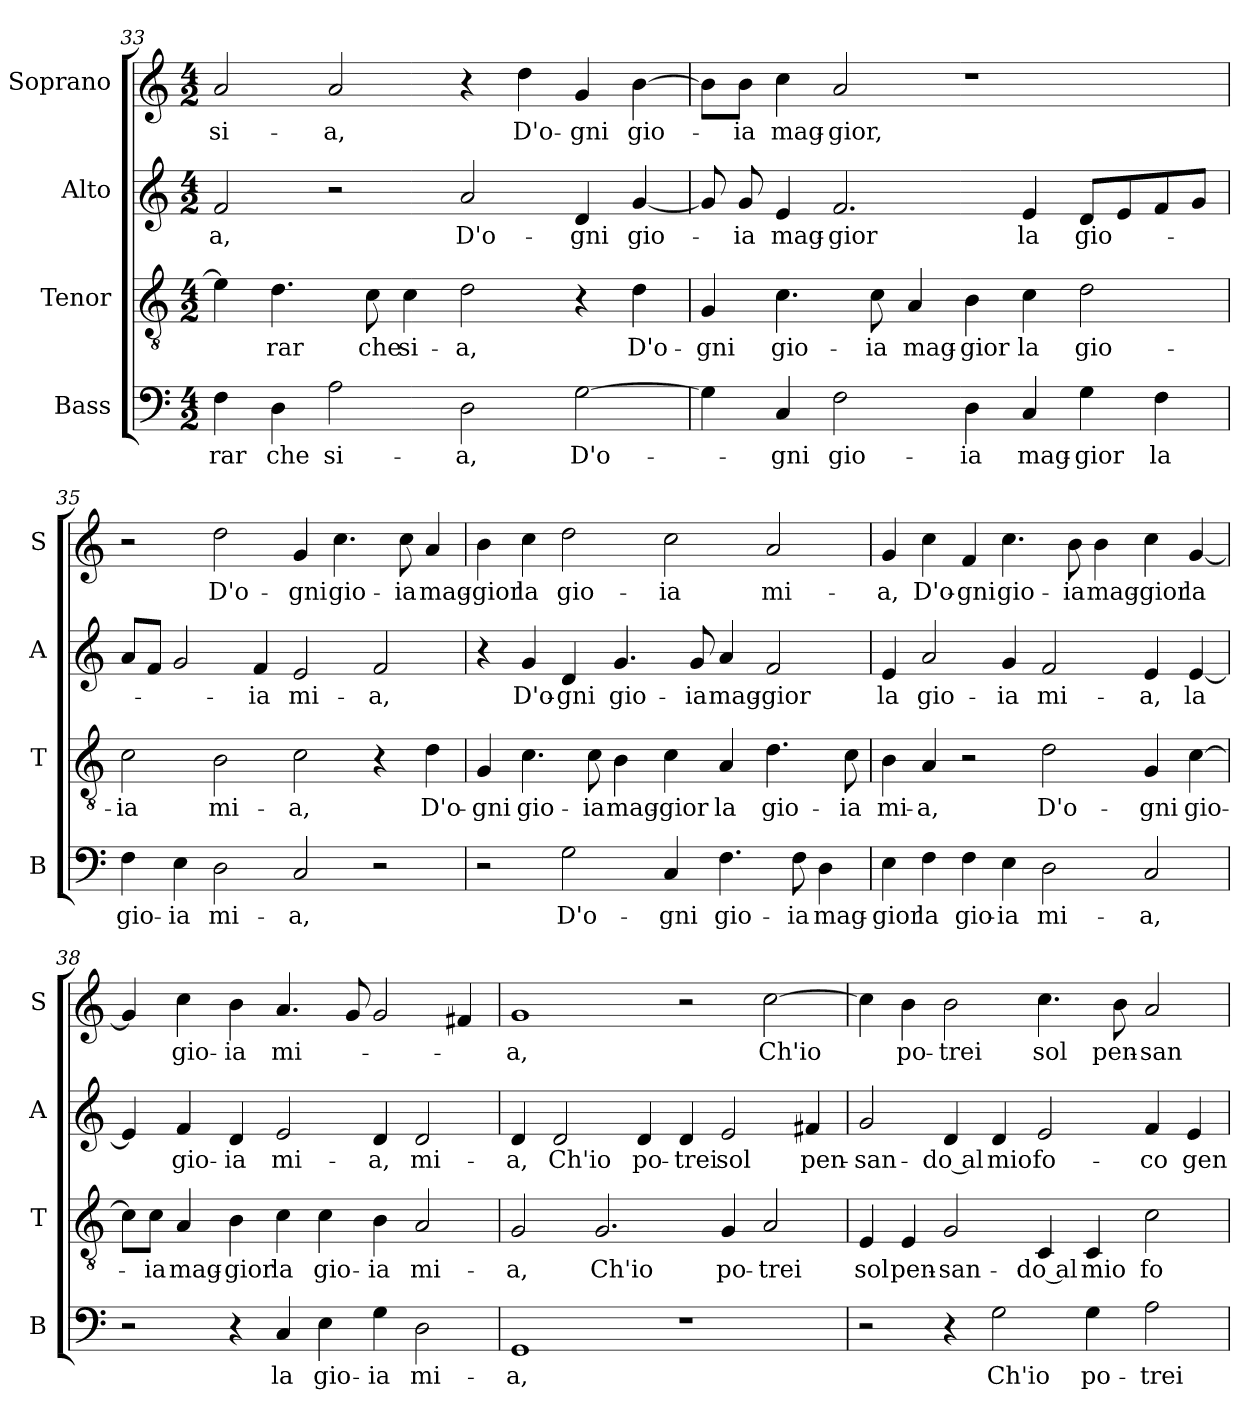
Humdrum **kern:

**kern	**text	**kern	**text	**kern	**text	**kern	**text
*part4	*part4	*part3	*part3	*part2	*part2	*part1	*part1
*staff4	*staff4	*staff3	*staff3	*staff2	*staff2	*staff1	*staff1
*I"Bass	*	*I"Tenor	*	*I"Alto	*	*I"Soprano	*
*I'B	*	*I'T	*	*I'A	*	*I'S	*
*clefF4	*	*clefGv2	*	*clefG2	*	*clefG2	*
*k[]	*	*k[]	*	*k[]	*	*k[]	*
*C:	*	*C:	*	*C:	*	*C:	*
*M4/2	*	*M4/2	*	*M4/2	*	*M4/2	*
=33	=33	=33	=33	=33	=33	=33	=33
!	!LO:LY:b	!	!	!	!LO:LY:b	!	!LO:LY:b
4F\	-rar	4e\]	.	2f/	-a,	2a/	si-
!	!LO:LY:b	!	!LO:LY:b	!	!	!	!
4D\	che	4.d\	-rar	.	.	.	.
!	!LO:LY:b	!	!	!	!	!	!LO:LY:b
2A\	si-	.	.	2r	.	2a/	-a,
!	!	!	!LO:LY:b	!	!	!	!
.	.	8c\	che	.	.	.	.
!	!	!	!LO:LY:b	!	!	!	!
.	.	4c\	si-	.	.	.	.
!	!LO:LY:b	!	!LO:LY:b	!	!LO:LY:b	!	!
2D\	-a,	2d\	-a,	2a/	D'o-	4r	.
!	!	!	!	!	!	!	!LO:LY:b
.	.	.	.	.	.	4dd\	D'o-
!	!LO:LY:b	!	!	!	!LO:LY:b	!	!LO:LY:b
[2G\	D'o-	4r	.	4d/	-gni	4g/	-gni
!	!	!	!LO:LY:b	!	!LO:LY:b	!	!LO:LY:b
.	.	4d\	D'o-	[4g/	gio-	[4b\	gio-
!!LO:LB:g=z
=34	=34	=34	=34	=34	=34	=34	=34
!	!	!	!LO:LY:b	!	!	!	!
4G\]	.	4G/	-gni	8g/]	.	8b\L]	.
!	!	!	!	!	!LO:LY:b	!	!LO:LY:b
.	.	.	.	8g/	-ia	8b\J	-ia
!	!LO:LY:b	!	!LO:LY:b	!	!LO:LY:b	!	!LO:LY:b
4C/	-gni	4.c\	gio-	4e/	mag-	4cc\	mag-
!	!LO:LY:b	!	!	!	!LO:LY:b	!	!LO:LY:b
2F\	gio-	.	.	2.f/	-gior	2a/	-gior,
!	!	!	!LO:LY:b	!	!	!	!
.	.	8c\	-ia	.	.	.	.
!	!	!	!LO:LY:b	!	!	!	!
.	.	4A/	mag-	.	.	.	.
!	!LO:LY:b	!	!LO:LY:b	!	!	!	!
4D\	-ia	4B\	-gior	.	.	1r	.
!	!LO:LY:b	!	!LO:LY:b	!	!LO:LY:b	!	!
4C/	mag-	4c\	la	4e/	la	.	.
!	!LO:LY:b	!	!LO:LY:b	!	!LO:LY:b	!	!
4G\	-gior	2d\	gio-	8d/L	gio-	.	.
.	.	.	.	8e/	.	.	.
!	!LO:LY:b	!	!	!	!	!	!
4F\	la	.	.	8f/	.	.	.
.	.	.	.	8g/J	.	.	.
=35	=35	=35	=35	=35	=35	=35	=35
!	!LO:LY:b	!	!LO:LY:b	!	!	!	!
4F\	gio-	2c\	-ia	8a/L	.	2r	.
.	.	.	.	8f/J	.	.	.
!	!LO:LY:b	!	!	!	!	!	!
4E\	-ia	.	.	2g/	.	.	.
!	!LO:LY:b	!	!LO:LY:b	!	!	!	!LO:LY:b
2D\	mi-	2B\	mi-	.	.	2dd\	D'o-
!	!	!	!	!	!LO:LY:b	!	!
.	.	.	.	4f/	-ia	.	.
!	!LO:LY:b	!	!LO:LY:b	!	!LO:LY:b	!	!LO:LY:b
2C/	-a,	2c\	-a,	2e/	mi-	4g/	-gni
!	!	!	!	!	!	!	!LO:LY:b
.	.	.	.	.	.	4.cc\	gio-
!	!	!	!	!	!LO:LY:b	!	!
2r	.	4r	.	2f/	-a,	.	.
!	!	!	!	!	!	!	!LO:LY:b
.	.	.	.	.	.	8cc\	-ia
!	!	!	!LO:LY:b	!	!	!	!LO:LY:b
.	.	4d\	D'o-	.	.	4a/	mag-
=36	=36	=36	=36	=36	=36	=36	=36
!	!	!	!LO:LY:b	!	!	!	!LO:LY:b
2r	.	4G/	-gni	4r	.	4b\	-gior
!	!	!	!LO:LY:b	!	!LO:LY:b	!	!LO:LY:b
.	.	4.c\	gio-	4g/	D'o-	4cc\	la
!	!LO:LY:b	!	!	!	!LO:LY:b	!	!LO:LY:b
2G\	D'o-	.	.	4d/	-gni	2dd\	gio-
!	!	!	!LO:LY:b	!	!	!	!
.	.	8c\	-ia	.	.	.	.
!	!	!	!LO:LY:b	!	!LO:LY:b	!	!
.	.	4B\	mag-	4.g/	gio-	.	.
!	!LO:LY:b	!	!LO:LY:b	!	!	!	!LO:LY:b
4C/	-gni	4c\	-gior	.	.	2cc\	-ia
!	!	!	!	!	!LO:LY:b	!	!
.	.	.	.	8g/	-ia	.	.
!	!LO:LY:b	!	!LO:LY:b	!	!LO:LY:b	!	!
4.F\	gio-	4A/	la	4a/	mag-	.	.
!	!	!	!LO:LY:b	!	!LO:LY:b	!	!LO:LY:b
.	.	4.d\	gio-	2f/	-gior	2a/	mi-
!	!LO:LY:b	!	!	!	!	!	!
8F\	-ia	.	.	.	.	.	.
!	!LO:LY:b	!	!	!	!	!	!
4D\	mag-	.	.	.	.	.	.
!	!	!	!LO:LY:b	!	!	!	!
.	.	8c\	-ia	.	.	.	.
!!LO:PB:g=z
=37	=37	=37	=37	=37	=37	=37	=37
!	!LO:LY:b	!	!LO:LY:b	!	!LO:LY:b	!	!LO:LY:b
4E\	-gior	4B\	mi-	4e/	la	4g/	-a,
!	!LO:LY:b	!	!LO:LY:b	!	!LO:LY:b	!	!LO:LY:b
4F\	la	4A/	-a,	2a/	gio-	4cc\	D'o-
!	!LO:LY:b	!	!	!	!	!	!LO:LY:b
4F\	gio-	2r	.	.	.	4f/	-gni
!	!LO:LY:b	!	!	!	!LO:LY:b	!	!LO:LY:b
4E\	-ia	.	.	4g/	-ia	4.cc\	gio-
!	!LO:LY:b	!	!LO:LY:b	!	!LO:LY:b	!	!
2D\	mi-	2d\	D'o-	2f/	mi-	.	.
!	!	!	!	!	!	!	!LO:LY:b
.	.	.	.	.	.	8b\	-ia
!	!	!	!	!	!	!	!LO:LY:b
.	.	.	.	.	.	4b\	mag-
!	!LO:LY:b	!	!LO:LY:b	!	!LO:LY:b	!	!LO:LY:b
2C/	-a,	4G/	-gni	4e/	-a,	4cc\	-gior
!	!	!	!LO:LY:b	!	!LO:LY:b	!	!LO:LY:b
.	.	[4c\	gio-	[4e/	la	[4g/	la
=38	=38	=38	=38	=38	=38	=38	=38
2r	.	8c\L]	.	4e/]	.	4g/]	.
!	!	!	!LO:LY:b	!	!	!	!
.	.	8c\J	-ia	.	.	.	.
!	!	!	!LO:LY:b	!	!LO:LY:b	!	!LO:LY:b
.	.	4A/	mag-	4f/	gio-	4cc\	gio-
!	!	!	!LO:LY:b	!	!LO:LY:b	!	!LO:LY:b
4r	.	4B\	-gior	4d/	-ia	4b\	-ia
!	!LO:LY:b	!	!LO:LY:b	!	!LO:LY:b	!	!LO:LY:b
4C/	la	4c\	la	2e/	mi-	4.a/	mi-
!	!LO:LY:b	!	!LO:LY:b	!	!	!	!
4E\	gio-	4c\	gio-	.	.	.	.
.	.	.	.	.	.	8g/	.
!	!LO:LY:b	!	!LO:LY:b	!	!LO:LY:b	!	!
4G\	-ia	4B\	-ia	4d/	-a,	2g/	.
!	!LO:LY:b	!	!LO:LY:b	!	!LO:LY:b	!	!
2D\	mi-	2A/	mi-	2d/	mi-	.	.
.	.	.	.	.	.	4f#X/	.
=39	=39	=39	=39	=39	=39	=39	=39
!	!LO:LY:b	!	!LO:LY:b	!	!LO:LY:b	!	!LO:LY:b
1GG	-a,	2G/	-a,	4d/	-a,	1g	-a,
!	!	!	!	!	!LO:LY:b	!	!
.	.	.	.	2d/	Ch'io	.	.
!	!	!	!LO:LY:b	!	!	!	!
.	.	2.G/	Ch'io	.	.	.	.
!	!	!	!	!	!LO:LY:b	!	!
.	.	.	.	4d/	po-	.	.
!	!	!	!	!	!LO:LY:b	!	!
1r	.	.	.	4d/	-trei	2r	.
!	!	!	!LO:LY:b	!	!LO:LY:b	!	!
.	.	4G/	po-	2e/	sol	.	.
!	!	!	!LO:LY:b	!	!	!	!LO:LY:b
.	.	2A/	-trei	.	.	[2cc\	Ch'io
!	!	!	!	!	!LO:LY:b	!	!
.	.	.	.	4f#X/	pen-	.	.
!!LO:LB:g=z
=40	=40	=40	=40	=40	=40	=40	=40
!	!	!	!LO:LY:b	!	!LO:LY:b	!	!
2r	.	4E/	sol	2g/	-san-	4cc\]	.
!	!	!	!LO:LY:b	!	!	!	!LO:LY:b
.	.	4E/	pen-	.	.	4b\	po-
!	!	!	!LO:LY:b	!	!LO:LY:b	!	!LO:LY:b
4r	.	2G/	-san-	4d/	-do al	2b\	-trei
!	!LO:LY:b	!	!	!	!LO:LY:b	!	!
2G\	Ch'io	.	.	4d/	mio	.	.
!	!	!	!LO:LY:b	!	!LO:LY:b	!	!LO:LY:b
.	.	4C/	-do al	2e/	fo-	4.cc\	sol
!	!LO:LY:b	!	!LO:LY:b	!	!	!	!
4G\	po-	4C/	mio	.	.	.	.
!	!	!	!	!	!	!	!LO:LY:b
.	.	.	.	.	.	8b\	pen-
!	!LO:LY:b	!	!LO:LY:b	!	!LO:LY:b	!	!LO:LY:b
2A\	-trei	2c\	fo-	4f/	-co	2a/	-san-
!	!	!	!	!	!LO:LY:b	!	!
.	.	.	.	4e/	gen-	.	.
=	=	=	=	=	=	=	=
*-	*-	*-	*-	*-	*-	*-	*-
